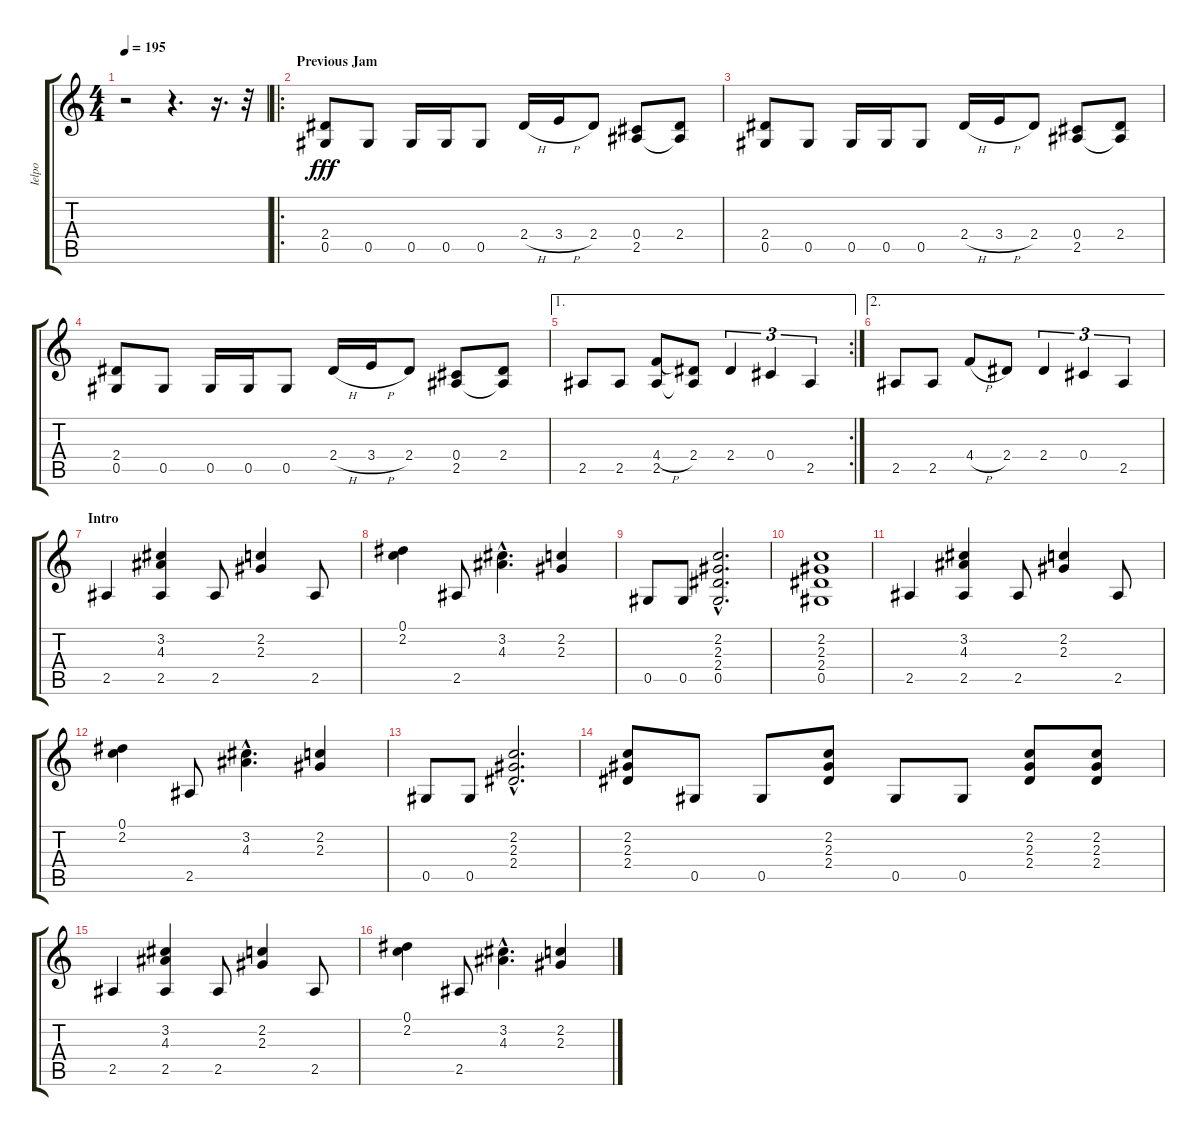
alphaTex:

\track ("Ielpo" "Ielpo") {instrument distortionguitar}
\staff {score tabs}
\tuning (Eb4 Bb3 Gb3 Db3 Ab2 Eb2) {hide}
\ts (4 4)
\tempo 195
\clef g2
\ks c
r.2{dy fff instrument distortionguitar} r.4{d volume 0} r.16{d} r.32{volume 16} |
\ro
\section ("" "Previous Jam")
(2.4 0.5).8 0.5.8 0.5.16 0.5.16 0.5.8 2.4{h}.16 3.4{h}.16 2.4.8 (0.4 2.5).8 (2.4 2.5{t}).8 |
(2.4 0.5).8 0.5.8 0.5.16 0.5.16 0.5.8 2.4{h}.16 3.4{h}.16 2.4.8 (0.4 2.5).8 (2.4 2.5{t}).8 |
(2.4 0.5).8 0.5.8 0.5.16 0.5.16 0.5.8 2.4{h}.16 3.4{h}.16 2.4.8 (0.4 2.5).8 (2.4 2.5{t}).8 |
\ae 1
\rc 2
2.5.8 2.5.8 (4.4{h} 2.5).8 (2.4 2.5{t}).8 2.4.4{tu (3 2)} 0.4.4{tu (3 2)} 2.5.4{tu (3 2)} |
\ae 2
2.5.8 2.5.8 4.4{h}.8 2.4.8 2.4.4{tu (3 2)} 0.4.4{tu (3 2)} 2.5.4{tu (3 2)} |
\section ("" "Intro")
2.5.4 (3.2 4.3 2.5).4 2.5.8 (2.2 2.3).4 2.5.8 |
(0.1 2.2).4 2.5.8 (3.2{hac} 4.3{hac}).4{d} (2.2 2.3).4 |
0.5.8 0.5.8 (2.2{hac} 2.3{hac} 2.4{hac} 0.5{hac}).2{d} |
(2.2 2.3 2.4 0.5).1 |
2.5.4 (3.2 4.3 2.5).4 2.5.8 (2.2 2.3).4 2.5.8 |
(0.1 2.2).4 2.5.8 (3.2{hac} 4.3{hac}).4{d} (2.2 2.3).4 |
0.5.8 0.5.8 (2.2{hac} 2.3{hac} 2.4{hac}).2{d} |
(2.2 2.3 2.4).8 0.5.8 0.5.8 (2.2 2.3 2.4).8 0.5.8 0.5.8 (2.2 2.3 2.4).8 (2.2 2.3 2.4).8 |
2.5.4 (3.2 4.3 2.5).4 2.5.8 (2.2 2.3).4 2.5.8 |
(0.1 2.2).4 2.5.8 (3.2{hac} 4.3{hac}).4{d} (2.2 2.3).4
